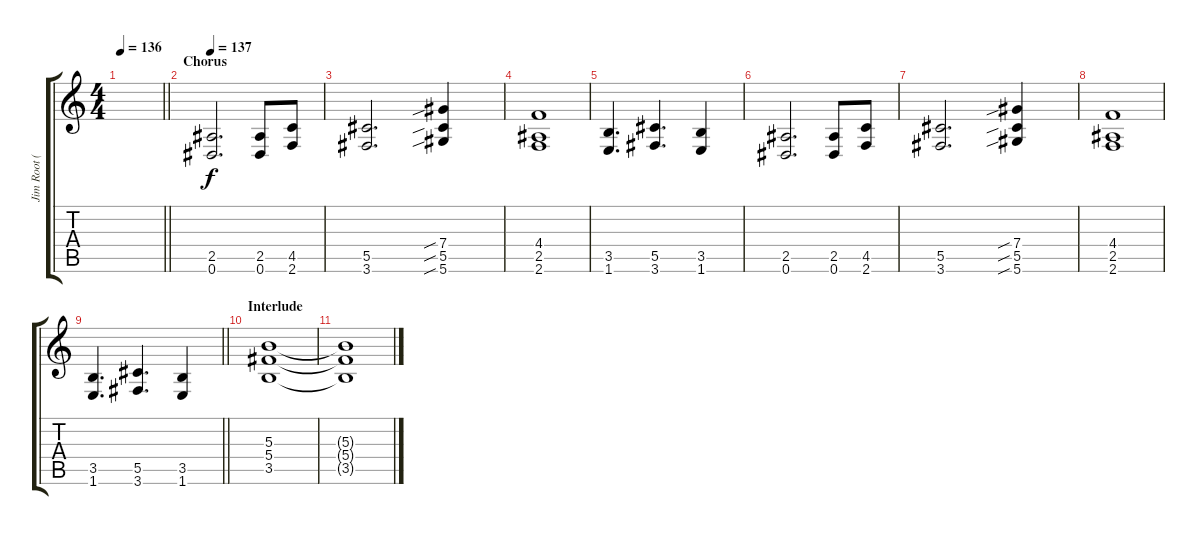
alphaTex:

\track ("Jim Root (Lead Guitar)" "Jim Root (") {instrument distortionguitar}
\staff {score tabs}
\tuning (Eb4 Bb3 Gb3 Db3 Ab2 Eb2) {hide}
\ts (4 4)
\tempo 136
\clef g2
\barLineRight lightlight
\ks c
|
\section ("" "Chorus")
\tempo 137
(2.5 0.6).2{d} (2.5 0.6).8 (4.5 2.6).8 |
(5.5 3.6).2{d} (7.4{sib} 5.5{sib} 5.6{sib}).4 |
(4.4 2.5 2.6).1 |
(3.5 1.6).4{d} (5.5 3.6).4{d} (3.5 1.6).4 |
(2.5 0.6).2{d} (2.5 0.6).8 (4.5 2.6).8 |
(5.5 3.6).2{d} (7.4{sib} 5.5{sib} 5.6{sib}).4 |
(4.4 2.5 2.6).1 |
\barLineRight lightlight
(3.5 1.6).4{d} (5.5 3.6).4{d} (3.5 1.6).4 |
\section ("" "Interlude")
(5.3 5.4 3.5).1{volume 0} |
(5.3{t} 5.4{t} 3.5{t}).1
